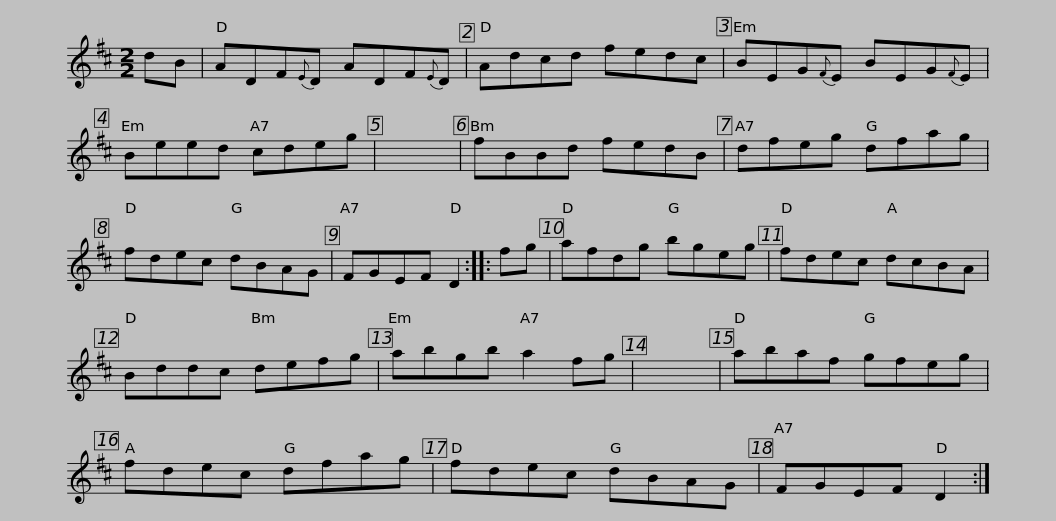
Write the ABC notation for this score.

X:1
L:1/8
M:2/2
I:linebreak $
K:D
V:1 treble
V:1
 dB | ADF{E}D ADF{E}D | Adcd fedc | BEG{F}E BEG{F}E | Beed cdeg | %5
 x8 |$ fBBd fedB | dfeg dfag | fdec dBAG | FGEF D2 :: %10
 fg | afdg bgeg |$ fdec dcBA | Bddc defg | abgb a2 fg | %15
 x8 | abaf gfeg | fdec dfag |$ fdec dBAG | FGEF D2 :| %20
